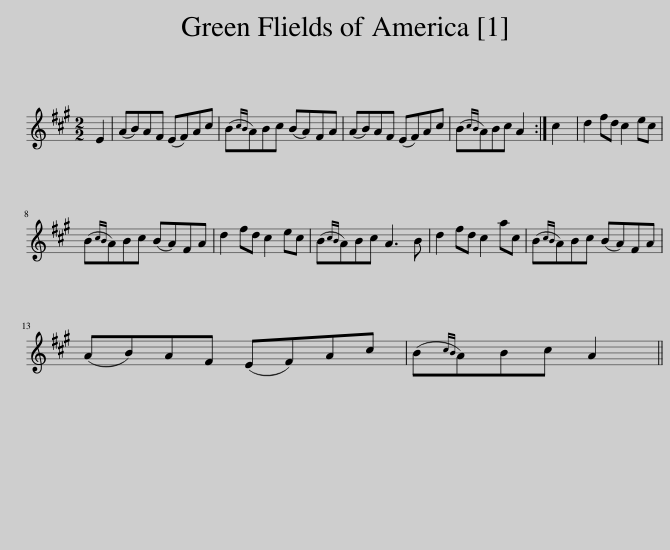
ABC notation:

X:1
L:1/8
M:2/2
I:linebreak $
K:A
V:1 treble
V:1
 E2 | (AB)AF (EF)Ac | (B{cB}A)Bc (BA)FA | (AB)AF (EF)Ac | (B{cB}A)Bc A2 :| %5
 c2 | d2 fd c2 ec |$ (B{cB}A)Bc (BA)FA | d2 fd c2 ec | (B{cB}A)Bc A3 B | %10
 d2 fd c2 ac | (B{cB}A)Bc (BA)FA |$ (AB)AF (EF)Ac | (B{cB}A)Bc A2 || %14
